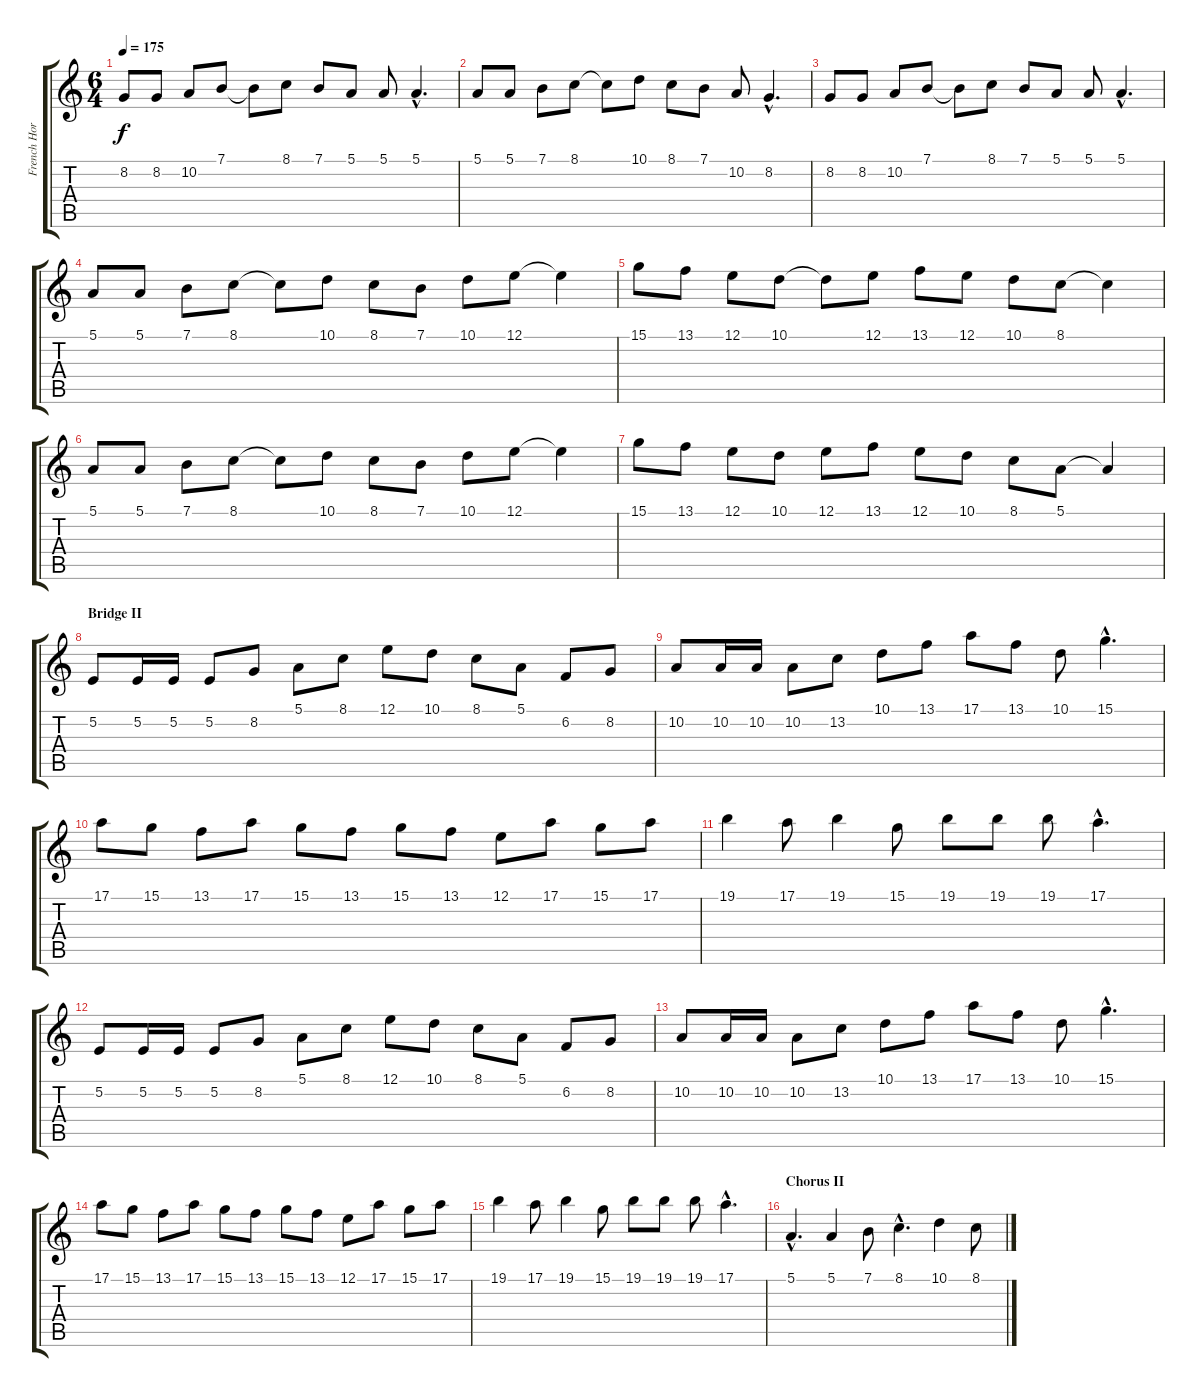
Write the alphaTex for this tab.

\track ("French Horn" "French Hor") {instrument frenchhorn}
\staff {score tabs}
\tuning (E4 B3 G3 D3 A2 E2) {hide}
\ts (6 4)
\tempo 175
\clef g2
\ks c
8.2.8{dy f} 8.2.8 10.2.8 7.1.8 7.1{t}.8 8.1.8 7.1.8 5.1.8 5.1.8 5.1{hac}.4{d} |
5.1.8 5.1.8 7.1.8 8.1.8 8.1{t}.8 10.1.8 8.1.8 7.1.8 10.2.8 8.2{hac}.4{d} |
8.2.8 8.2.8 10.2.8 7.1.8 7.1{t}.8 8.1.8 7.1.8 5.1.8 5.1.8 5.1{hac}.4{d} |
5.1.8 5.1.8 7.1.8 8.1.8 8.1{t}.8 10.1.8 8.1.8 7.1.8 10.1.8 12.1.8 12.1{t}.4 |
15.1.8 13.1.8 12.1.8 10.1.8 10.1{t}.8 12.1.8 13.1.8 12.1.8 10.1.8 8.1.8 8.1{t}.4 |
5.1.8 5.1.8 7.1.8 8.1.8 8.1{t}.8 10.1.8 8.1.8 7.1.8 10.1.8 12.1.8 12.1{t}.4 |
15.1.8 13.1.8 12.1.8 10.1.8 12.1.8 13.1.8 12.1.8 10.1.8 8.1.8 5.1.8 5.1{t}.4 |
\section ("" "Bridge II")
5.2.8 5.2.16 5.2.16 5.2.8 8.2.8 5.1.8 8.1.8 12.1.8 10.1.8 8.1.8 5.1.8 6.2.8 8.2.8 |
10.2.8 10.2.16 10.2.16 10.2.8 13.2.8 10.1.8 13.1.8 17.1.8 13.1.8 10.1.8 15.1{hac}.4{d} |
17.1.8 15.1.8 13.1.8 17.1.8 15.1.8 13.1.8 15.1.8 13.1.8 12.1.8 17.1.8 15.1.8 17.1.8 |
19.1.4 17.1.8 19.1.4 15.1.8 19.1.8 19.1.8 19.1.8 17.1{hac}.4{d} |
5.2.8 5.2.16 5.2.16 5.2.8 8.2.8 5.1.8 8.1.8 12.1.8 10.1.8 8.1.8 5.1.8 6.2.8 8.2.8 |
10.2.8 10.2.16 10.2.16 10.2.8 13.2.8 10.1.8 13.1.8 17.1.8 13.1.8 10.1.8 15.1{hac}.4{d} |
17.1.8 15.1.8 13.1.8 17.1.8 15.1.8 13.1.8 15.1.8 13.1.8 12.1.8 17.1.8 15.1.8 17.1.8 |
19.1.4 17.1.8 19.1.4 15.1.8 19.1.8 19.1.8 19.1.8 17.1{hac}.4{d} |
\section ("" "Chorus II")
5.1{hac}.4{d} 5.1.4 7.1.8 8.1{hac}.4{d} 10.1.4 8.1.8
